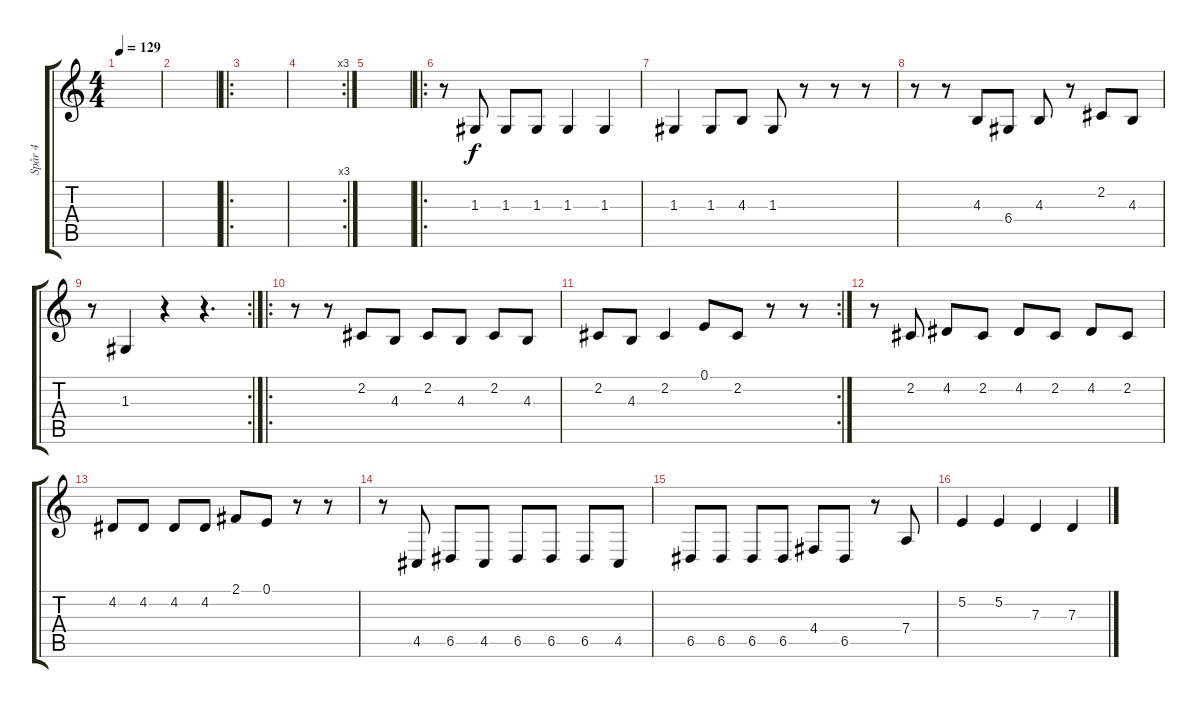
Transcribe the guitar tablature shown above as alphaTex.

\track ("Spår 4" "Spår 4") {instrument choiraahs}
\staff {score tabs}
\tuning (E4 B3 G3 D3 A2 E2) {hide}
\ts (4 4)
\tempo 129
\clef g2
\ks c
|
|
\ro
|
\rc 3
|
|
\ro
r.8 1.3.8 1.3.8 1.3.8 1.3.4 1.3.4 |
1.3.4 1.3.8 4.3.8 1.3.8 r.8 r.8 r.8 |
r.8 r.8 4.3.8 6.4.8 4.3.8 r.8 2.2.8 4.3.8 |
\rc 2
r.8 1.3.4 r.4 r.4{d} |
\ro
r.8 r.8 2.2.8 4.3.8 2.2.8 4.3.8 2.2.8 4.3.8 |
\rc 2
2.2.8 4.3.8 2.2.4 0.1.8 2.2.8 r.8 r.8 |
r.8 2.2.8 4.2.8 2.2.8 4.2.8 2.2.8 4.2.8 2.2.8 |
4.2.8 4.2.8 4.2.8 4.2.8 2.1.8 0.1.8 r.8 r.8 |
r.8 4.5.8 6.5.8 4.5.8 6.5.8 6.5.8 6.5.8 4.5.8 |
6.5.8 6.5.8 6.5.8 6.5.8 4.4.8 6.5.8 r.8 7.4.8 |
5.2.4 5.2.4 7.3.4 7.3.4
